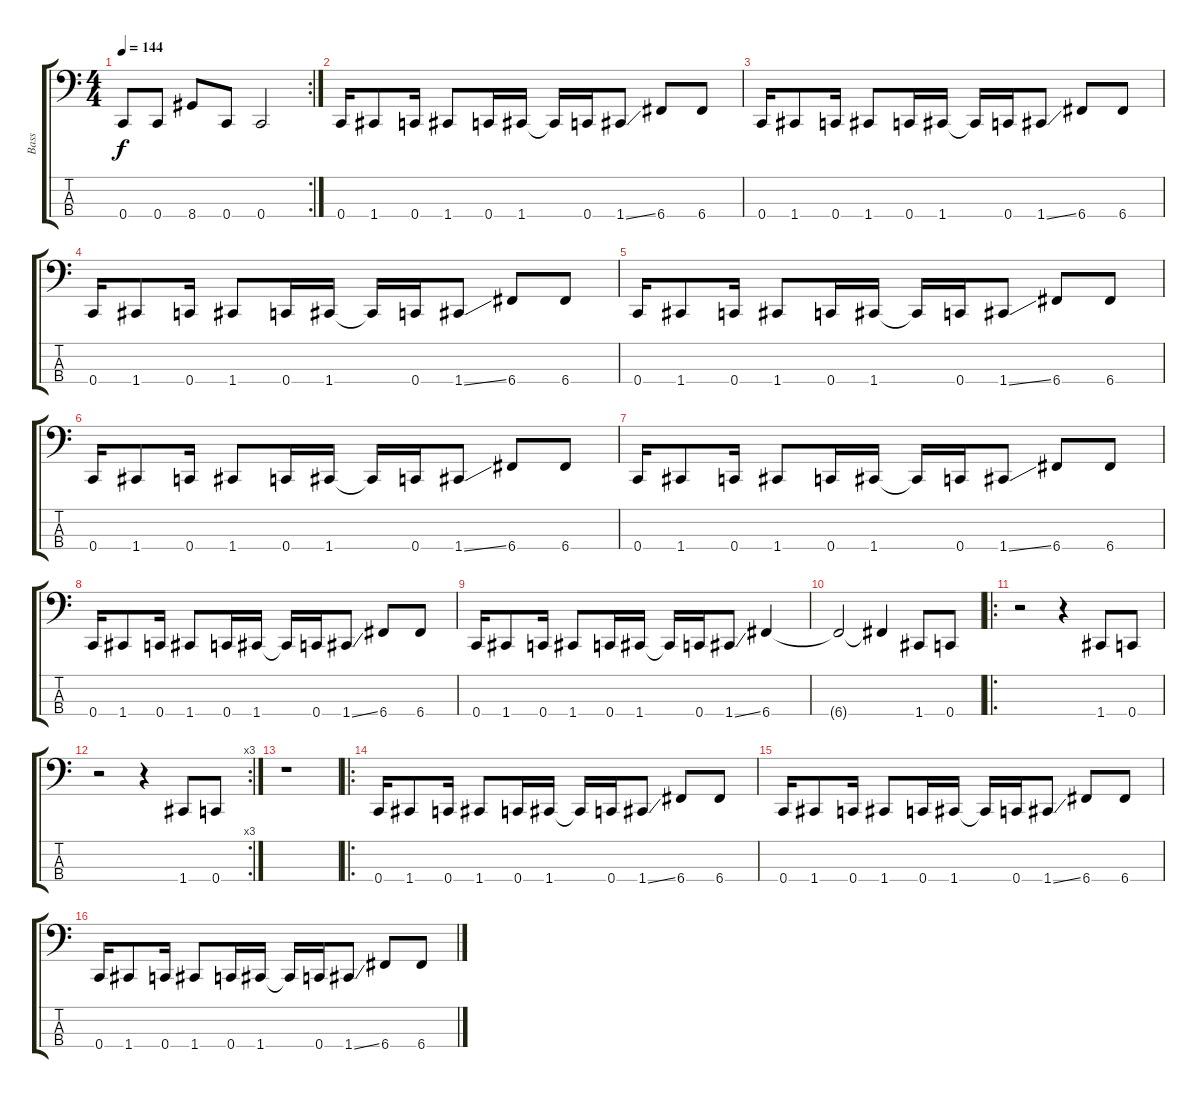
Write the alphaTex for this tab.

\track ("Bass" "Bass") {instrument electricbasspick}
\staff {score tabs}
\tuning (F2 C2 G1 C1) {hide}
\rc 2
\ts (4 4)
\tempo 144
\clef f4
\ks c
0.4.8{dy f} 0.4.8 8.4.8 0.4.8 0.4.2 |
0.4.16 1.4.8 0.4.16 1.4.8 0.4.16 1.4.16 1.4{t}.16 0.4.16 1.4{ss}.8 6.4.8 6.4.8 |
0.4.16 1.4.8 0.4.16 1.4.8 0.4.16 1.4.16 1.4{t}.16 0.4.16 1.4{ss}.8 6.4.8 6.4.8 |
0.4.16 1.4.8 0.4.16 1.4.8 0.4.16 1.4.16 1.4{t}.16 0.4.16 1.4{ss}.8 6.4.8 6.4.8 |
0.4.16 1.4.8 0.4.16 1.4.8 0.4.16 1.4.16 1.4{t}.16 0.4.16 1.4{ss}.8 6.4.8 6.4.8 |
0.4.16 1.4.8 0.4.16 1.4.8 0.4.16 1.4.16 1.4{t}.16 0.4.16 1.4{ss}.8 6.4.8 6.4.8 |
0.4.16 1.4.8 0.4.16 1.4.8 0.4.16 1.4.16 1.4{t}.16 0.4.16 1.4{ss}.8 6.4.8 6.4.8 |
0.4.16 1.4.8 0.4.16 1.4.8 0.4.16 1.4.16 1.4{t}.16 0.4.16 1.4{ss}.8 6.4.8 6.4.8 |
0.4.16 1.4.8 0.4.16 1.4.8 0.4.16 1.4.16 1.4{t}.16 0.4.16 1.4{ss}.8 6.4.4 |
6.4{t}.2 6.4{t}.4 1.4.8 0.4.8 |
\ro
r.2 r.4 1.4.8 0.4.8 |
\rc 3
r.2 r.4 1.4.8 0.4.8 |
r.1 |
\ro
0.4.16 1.4.8 0.4.16 1.4.8 0.4.16 1.4.16 1.4{t}.16 0.4.16 1.4{ss}.8 6.4.8 6.4.8 |
0.4.16 1.4.8 0.4.16 1.4.8 0.4.16 1.4.16 1.4{t}.16 0.4.16 1.4{ss}.8 6.4.8 6.4.8 |
0.4.16 1.4.8 0.4.16 1.4.8 0.4.16 1.4.16 1.4{t}.16 0.4.16 1.4{ss}.8 6.4.8 6.4.8
